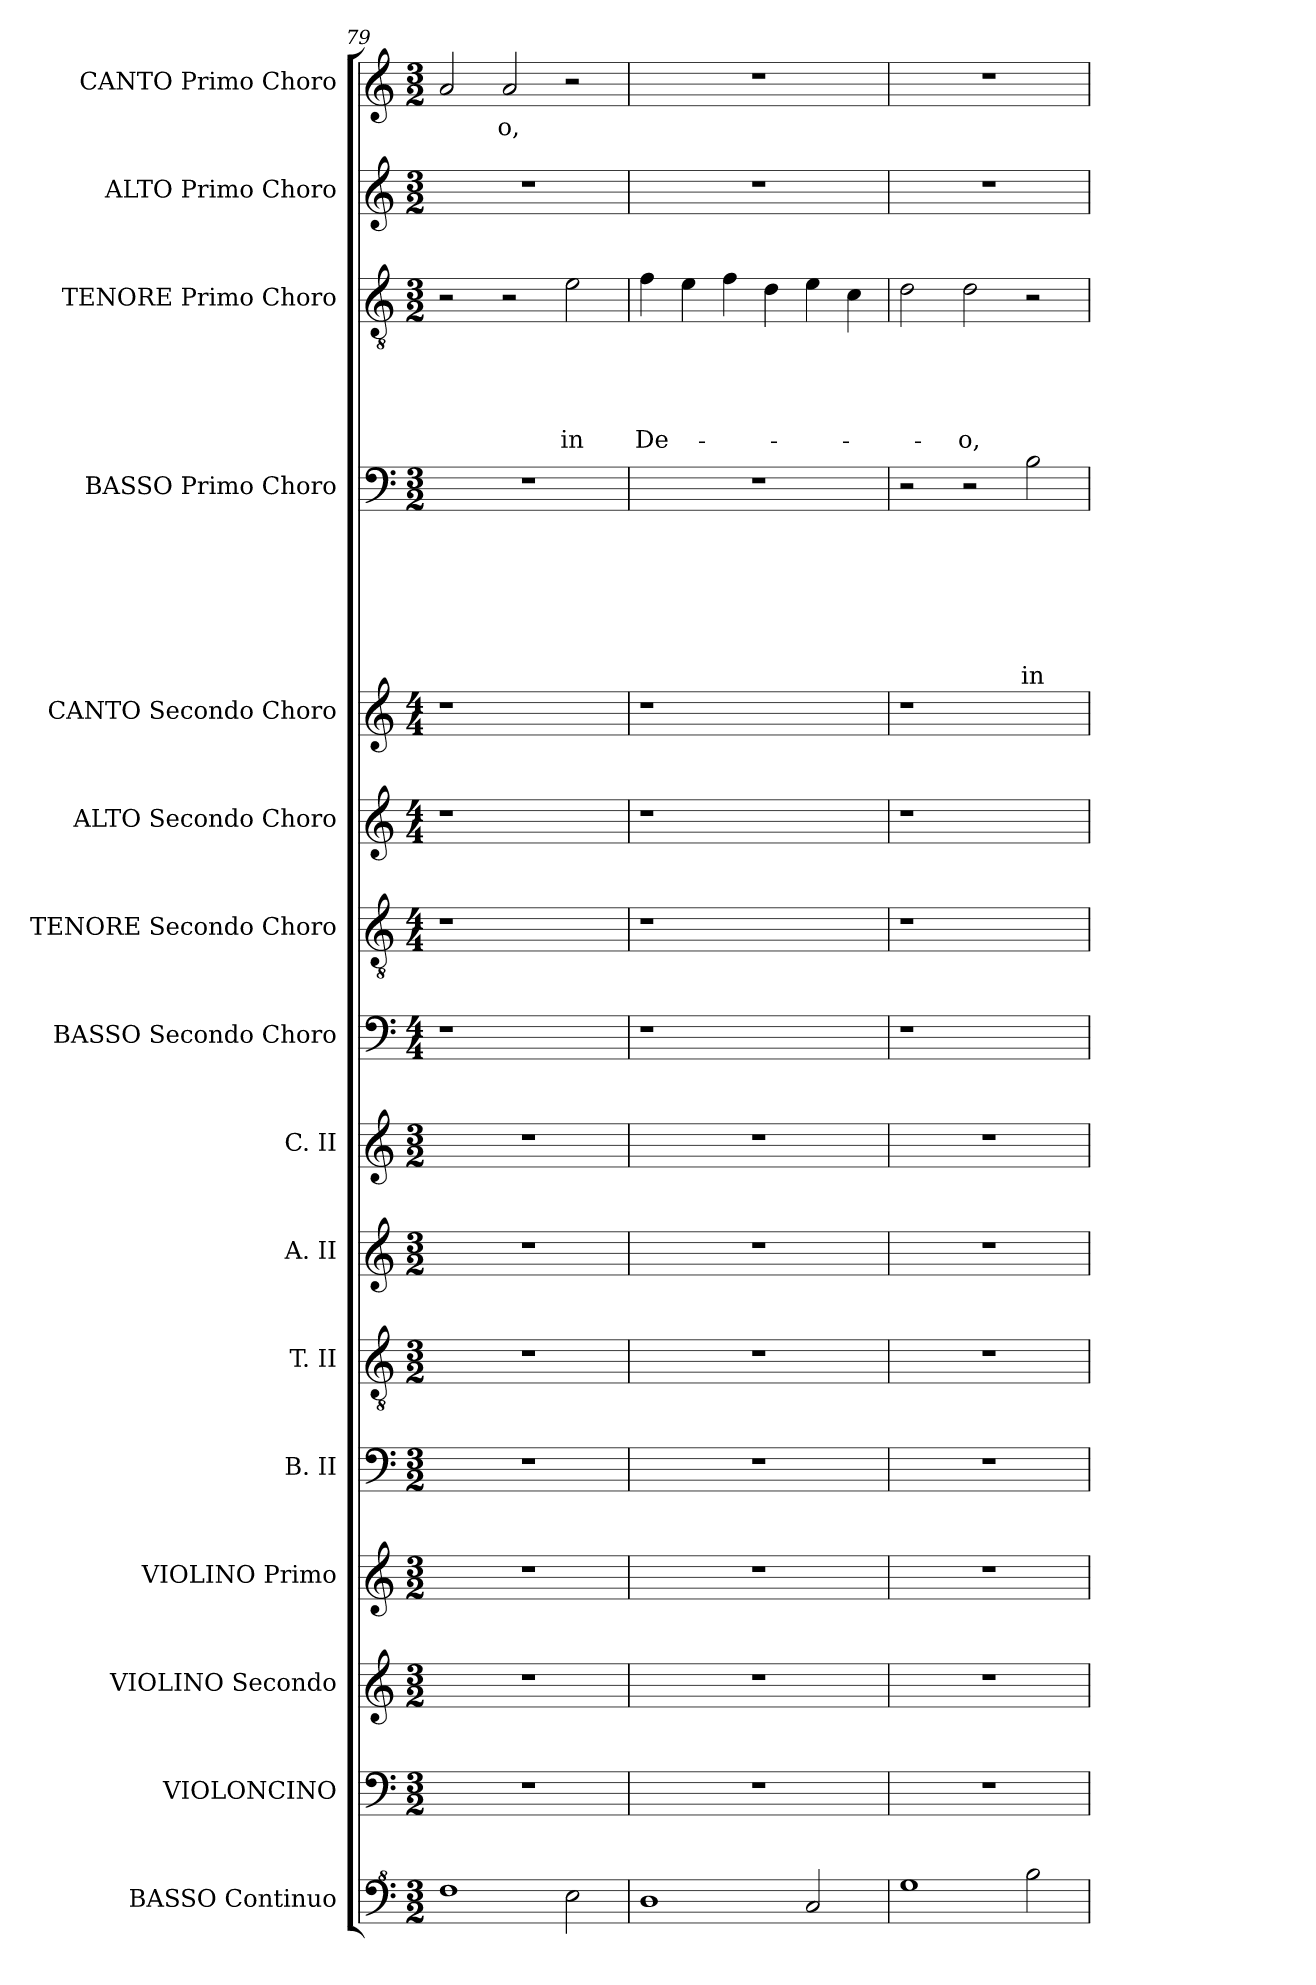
**kern	**kern	**kern	**kern	**kern	**kern	**kern	**kern	**kern	**kern	**kern	**kern	**kern	**text	**text	**text	**text	**text	**text	**text	**kern	**text	**text	**text	**text	**text	**kern	**kern	**text
*part16	*part15	*part14	*part13	*part12	*part11	*part10	*part9	*part8	*part7	*part6	*part5	*part4	*part4	*part4	*part4	*part4	*part4	*part4	*part4	*part3	*part3	*part3	*part3	*part3	*part3	*part2	*part1	*part1
*staff16	*staff15	*staff14	*staff13	*staff12	*staff11	*staff10	*staff9	*staff8	*staff7	*staff6	*staff5	*staff4	*staff4	*staff4	*staff4	*staff4	*staff4	*staff4	*staff4	*staff3	*staff3	*staff3	*staff3	*staff3	*staff3	*staff2	*staff1	*staff1
*I"BASSO Continuo	*I"VIOLONCINO	*I"VIOLINO Secondo	*I"VIOLINO Primo	*I"B. II	*I"T. II	*I"A. II	*I"C. II	*I"BASSO Secondo Choro	*I"TENORE Secondo Choro	*I"ALTO Secondo Choro	*I"CANTO Secondo Choro	*I"BASSO Primo Choro	*	*	*	*	*	*	*	*I"TENORE Primo Choro	*	*	*	*	*	*I"ALTO Primo Choro	*I"CANTO Primo Choro	*
*I'B. c.	*I'Vc.	*	*I'Vn. I	*I'B. II	*I'T. II	*I'A. II	*I'C. II	*	*I'Ch	*I'Ch	*I'Ch	*I'B. I	*	*	*	*	*	*	*	*I'T. I	*	*	*	*	*	*I'A. I	*I'C. I	*
*clefF^4	*clefF4	*clefG2	*clefG2	*clefF4	*clefGv2	*clefG2	*clefG2	*clefF4	*clefGv2	*clefG2	*clefG2	*clefF4	*	*	*	*	*	*	*	*clefGv2	*	*	*	*	*	*clefG2	*clefG2	*
*ITrd7c12	*	*	*	*	*	*	*	*ITrd7c12	*	*	*	*	*	*	*	*	*	*	*	*	*	*	*	*	*	*	*	*
*k[]	*k[]	*k[]	*k[]	*k[]	*k[]	*k[]	*k[]	*k[]	*k[]	*k[]	*k[]	*k[]	*	*	*	*	*	*	*	*k[]	*	*	*	*	*	*k[]	*k[]	*
*C:	*C:	*C:	*C:	*C:	*C:	*C:	*C:	*C:	*C:	*C:	*C:	*C:	*	*	*	*	*	*	*	*C:	*	*	*	*	*	*C:	*C:	*
*M3/2	*M3/2	*M3/2	*M3/2	*M3/2	*M3/2	*M3/2	*M3/2	*M4/4	*M4/4	*M4/4	*M4/4	*M3/2	*	*	*	*	*	*	*	*M3/2	*	*	*	*	*	*M3/2	*M3/2	*
=79	=79	=79	=79	=79	=79	=79	=79	=79	=79	=79	=79	=79	=79	=79	=79	=79	=79	=79	=79	=79	=79	=79	=79	=79	=79	=79	=79	=79
!	!LO:N:vis=1	!LO:N:vis=1	!LO:N:vis=1	!LO:N:vis=1	!LO:N:vis=1	!LO:N:vis=1	!LO:N:vis=1	!	!	!	!	!LO:N:vis=1	!	!	!	!	!	!	!	!	!	!	!	!	!	!LO:N:vis=1	!	!
1F	1.r	1.r	1.r	1.r	1.r	1.r	1.r	1r	1r	1r	1r	1.r	.	.	.	.	.	.	.	2r	.	.	.	.	.	1.r	2a/	.
!	!	!	!	!	!	!	!	!	!	!	!	!	!	!	!	!	!	!	!	!	!	!	!	!	!	!	!	!LO:LY:b
.	.	.	.	.	.	.	.	.	.	.	.	.	.	.	.	.	.	.	.	2r	.	.	.	.	.	.	2a/	-o,
!	!	!	!	!	!	!	!	!	!	!	!	!	!	!	!	!	!	!	!	!	!	!	!	!	!LO:LY:b	!	!	!
2E\	.	.	.	.	.	.	.	2ryy	2ryy	2ryy	2ryy	.	.	.	.	.	.	.	.	2e\	.	.	.	.	in	.	2r	.
=80	=80	=80	=80	=80	=80	=80	=80	=80	=80	=80	=80	=80	=80	=80	=80	=80	=80	=80	=80	=80	=80	=80	=80	=80	=80	=80	=80	=80
!	!LO:N:vis=1	!LO:N:vis=1	!LO:N:vis=1	!LO:N:vis=1	!LO:N:vis=1	!LO:N:vis=1	!LO:N:vis=1	!	!	!	!	!LO:N:vis=1	!	!	!	!	!	!	!	!	!	!	!	!	!LO:LY:b	!LO:N:vis=1	!LO:N:vis=1	!
1D	1.r	1.r	1.r	1.r	1.r	1.r	1.r	1r	1r	1r	1r	1.r	.	.	.	.	.	.	.	4f\	.	.	.	.	De-	1.r	1.r	.
.	.	.	.	.	.	.	.	.	.	.	.	.	.	.	.	.	.	.	.	4e\	.	.	.	.	.	.	.	.
.	.	.	.	.	.	.	.	.	.	.	.	.	.	.	.	.	.	.	.	4f\	.	.	.	.	.	.	.	.
.	.	.	.	.	.	.	.	.	.	.	.	.	.	.	.	.	.	.	.	4d\	.	.	.	.	.	.	.	.
2C/	.	.	.	.	.	.	.	2ryy	2ryy	2ryy	2ryy	.	.	.	.	.	.	.	.	4e\	.	.	.	.	.	.	.	.
.	.	.	.	.	.	.	.	.	.	.	.	.	.	.	.	.	.	.	.	4c\	.	.	.	.	.	.	.	.
=81	=81	=81	=81	=81	=81	=81	=81	=81	=81	=81	=81	=81	=81	=81	=81	=81	=81	=81	=81	=81	=81	=81	=81	=81	=81	=81	=81	=81
!	!LO:N:vis=1	!LO:N:vis=1	!LO:N:vis=1	!LO:N:vis=1	!LO:N:vis=1	!LO:N:vis=1	!LO:N:vis=1	!	!	!	!	!	!	!	!	!	!	!	!	!	!	!	!	!	!	!LO:N:vis=1	!LO:N:vis=1	!
1G	1.r	1.r	1.r	1.r	1.r	1.r	1.r	1r	1r	1r	1r	2r	.	.	.	.	.	.	.	2d\	.	.	.	.	.	1.r	1.r	.
!	!	!	!	!	!	!	!	!	!	!	!	!	!	!	!	!	!	!	!	!	!	!	!	!	!LO:LY:b	!	!	!
.	.	.	.	.	.	.	.	.	.	.	.	2r	.	.	.	.	.	.	.	2d\	.	.	.	.	-o,	.	.	.
!	!	!	!	!	!	!	!	!	!	!	!	!	!	!	!	!	!	!	!LO:LY:b	!	!	!	!	!	!	!	!	!
2B\	.	.	.	.	.	.	.	2ryy	2ryy	2ryy	2ryy	2B\	.	.	.	.	.	.	in	2r	.	.	.	.	.	.	.	.
=	=	=	=	=	=	=	=	=	=	=	=	=	=	=	=	=	=	=	=	=	=	=	=	=	=	=	=	=
*-	*-	*-	*-	*-	*-	*-	*-	*-	*-	*-	*-	*-	*-	*-	*-	*-	*-	*-	*-	*-	*-	*-	*-	*-	*-	*-	*-	*-
